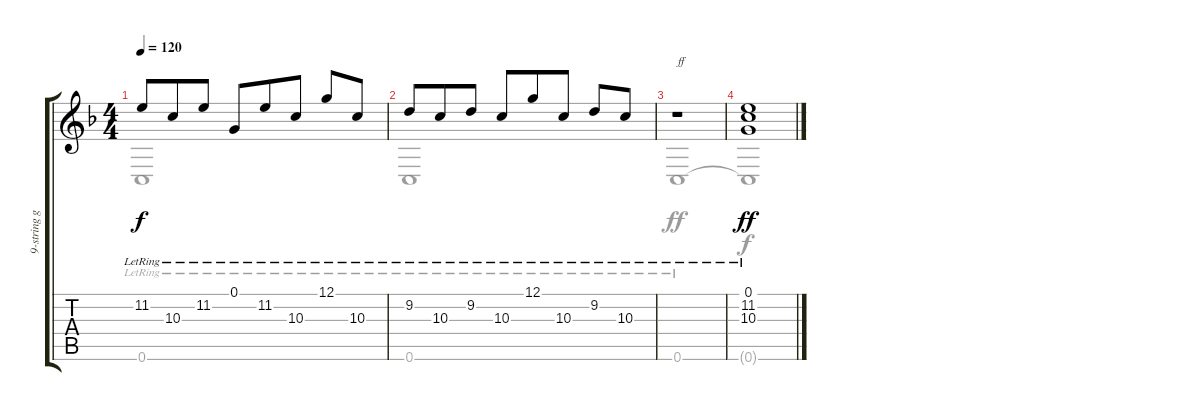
\track ("9-string guitar" "9-string g") {instrument acousticguitarsteel}
\staff {score tabs}
\tuning (G3 F3 D3 G2 F2 C2) {hide}
\voice
\ts (4 4)
\tempo 120
\clef g2
\ks f
11.2{lr}.8{dy f beam merge} 10.3{lr}.8{beam merge} 11.2{lr}.8{beam split} 0.1{lr}.8{beam merge} 11.2{lr}.8{beam merge} 10.3{lr}.8 12.1{lr}.8{beam merge} 10.3{lr}.8 |
9.2{lr}.8{beam merge} 10.3{lr}.8{beam merge} 9.2{lr}.8{beam split} 10.3{lr}.8{beam merge} 12.1{lr}.8{beam merge} 10.3{lr}.8 9.2{lr}.8{beam merge} 10.3{lr}.8 |
r.1{txt "ff"} |
(0.1{lr} 11.2{lr} 10.3{lr}).1{dy ff}
\voice
\clef g2
\ottava regular
\simile none
\ks f
0.6{lr}.1{dy f} |
0.6{lr}.1 |
0.6{lr}.1{dy ff} |
0.6{t}.1{dy f}
